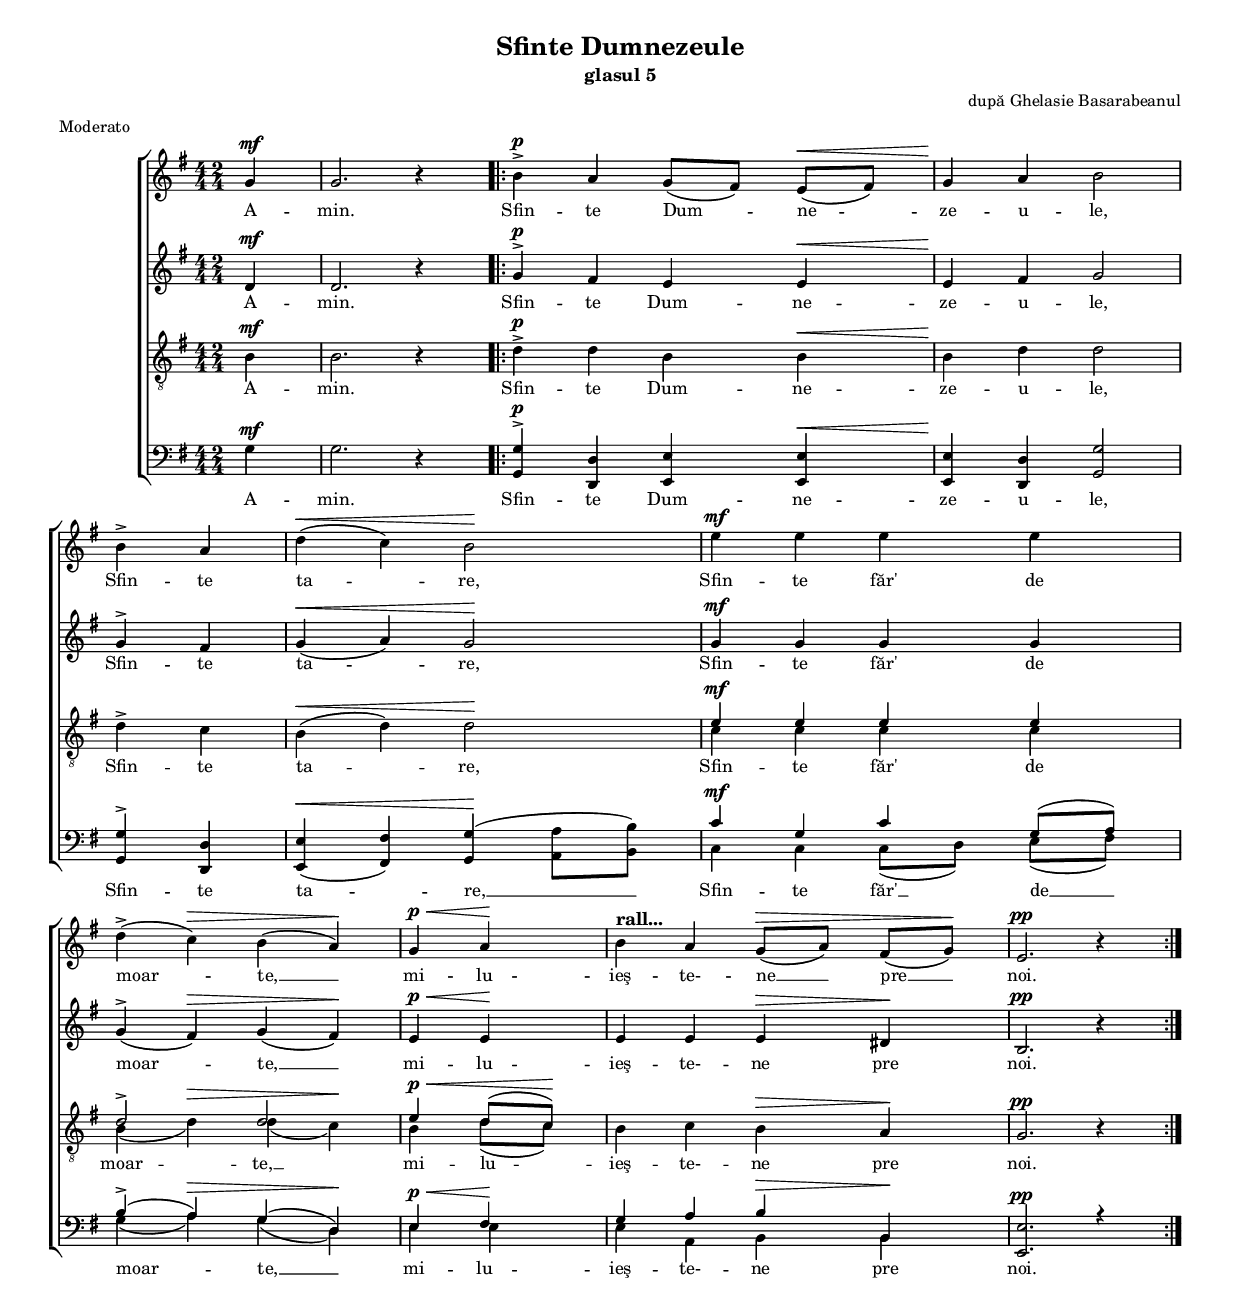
\version "2.10.10"
\include "defines.ly"
midiTempo = 
  \midi {
    \context {
      \Score
      tempoWholesPerMinute = #(ly:make-moment 90 4)
      }
    }


\include "preamble.ly"

\header {
  title = "Sfinte Dumnezeule"
  subtitle = "glasul 5"
  composer = "după Ghelasie Basarabeanul"
  meter = "Moderato"
}

global = {
  \globalPreamble
  \key g \major
  \override Staff.TimeSignature #'stencil = #ly:text-interface::print
  \override Staff.TimeSignature #'text = #mixedTimeSigMarkup
  \time 2/4
}

sopWords = \lyricmode {
  A -- min.
  Sfin -- te Dum -- ne -- ze -- u -- le,
  Sfin -- te ta -- re,
  Sfin -- te făr' de moar -- te, __
  mi -- lu -- ieş -- te- -- ne __ pre __ noi.
}

altoWords = \lyricmode {
  A -- min.
  Sfin -- te Dum -- ne -- ze -- u -- le,
  Sfin -- te ta -- re,
  Sfin -- te făr' de moar -- te, __
  mi -- lu -- ieş -- te- -- ne pre noi.
}

tenorWords = \altoWords

bassWords = \lyricmode {
  A -- min.
  Sfin -- te Dum -- ne -- ze -- u -- le,
  Sfin -- te ta -- re, __
  Sfin -- te făr' __ de __ moar -- te, __
  mi -- lu -- ieş -- te- -- ne pre noi.
}

sopMusic = \relative {
  \cadenzaOn

  % Amin.
  g'4^\mf \bar "|"
  g2. r4

  \repeat volta 3 {
    % Sfinte Dumnezeule
    b4^\accent^\p a g8([ fis)] e([^\< fis)] \bar "|"
    g4\! a b2 \bar "|"

    % Sfinte tare
    b4^\accent a \bar "|"
    d(^\< c) b2\! \bar "|"

    % Sfinte făr' de moarte
    e4^\mf e e e \bar "|"
    d(^\accent c)^\> b( a)\! \bar "|"

    % Miluieşte-ne pre noi.
    g^\p^\< a\! \bar "|"
    b^\rallMarkup a g8([^\> a)] fis([ g)]\! \bar "|"
    e2.^\pp r4
  }
}

altoMusic = \relative {
  \cadenzaOn

  % Amin.
  d4^\mf
  d2. r4

  \repeat volta 3 {
    % Sfinte Dumnezeule
    g4^\accent^\p fis e e^\<
    e\! fis g2

    % Sfinte tare
    g4^\accent fis
    g(^\< a) g2\!

    % Sfinte făr' de moarte
    g4^\mf g g g
    g(^\accent fis)^\> g( fis)\!

    % Miluieşte-ne pre noi.
    e^\p^\< e\!
    e e e^\> dis\!
    b2.^\pp r4
  }
}

tenorMusic = \relative {
  \cadenzaOn

  % Amin.
  b4^\mf
  b2. r4

  \repeat volta 3 {
    % Sfinte Dumnezeule
    d4^\accent^\p d b b^\<
    b\! d d2

    % Sfinte tare
    d4^\accent c
    b(^\< d) d2\!

    % Sfinte făr' de moarte
    <<
      {
        \voiceOne
        e4^\mf e e e
        d2^\accent d
      }
      \new Voice = "split" {
        \voiceTwo
        c4 c c c
        b( d)^\> d( c)\!
      }
    >>

    % Miluieşte-ne pre noi.
    <<
      {
        \voiceOne
        e^\p^\< d8([ c)]\!
      }
      \new Voice = "split" {
        \voiceTwo
        b4 d8([ c)]
      }
    >>
    \oneVoice

    b4 c b^\> a\!
    g2.^\pp r4
  }
}

bassMusic = \relative {
  \cadenzaOn

  % Amin.
  g4^\mf
  g2. r4

  \repeat volta 3 {
    % Sfinte Dumnezeule
    <g g,>^\accent^\p <d d,> <e e,> <e e,>^\<
    <e e,>\! <d d,> <g g,>2

    % Sfinte tare
    <g g,>4^\accent <d d,>
    <e e,>(^\< <fis fis,>) <g g,>(\! <a a,>8[ <b b,>])

    % Sfinte făr' de moarte
    <<
      {
        \voiceOne
        c4^\mf g c g8([ a)]
        b4(^\accent a)^\> g( d)\!
      }
      \new Voice = "split" {
        \voiceTwo
        c c c8([ d)] e([ fis)]
        g4( a) g( d)
      }
    >>

    % Miluieşte-ne pre noi.
    <<
      {
        \voiceOne
        e^\p^\< fis\!
        g a b^\> b,\!
      }
      \new Voice = "split" {
        \voiceTwo
        e e
        e a, b b
      }
    >>
    <e e,>2.^\pp
    r4
  }
}

\include "four-staves.ly"
